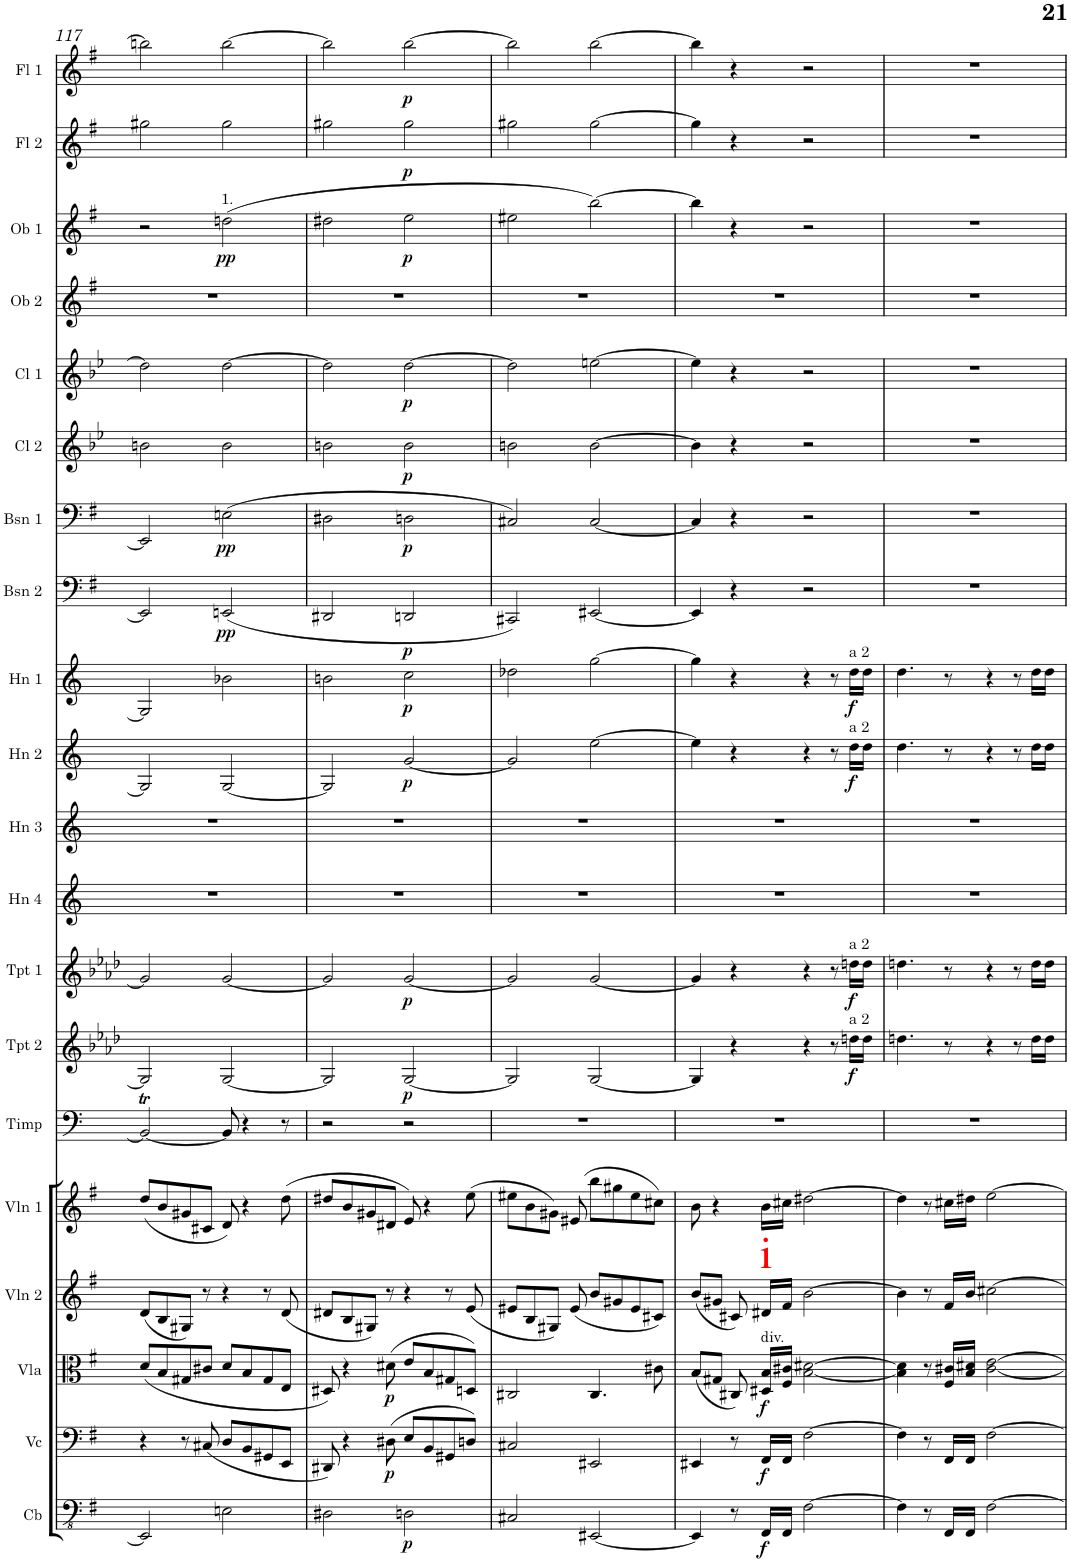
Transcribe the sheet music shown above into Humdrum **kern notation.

**kern	**dynam	**kern	**dynam	**kern	**dynam	**kern	**kern	**text	**kern	**kern	**dynam	**kern	**dynam	**kern	**kern	**kern	**dynam	**kern	**dynam	**kern	**dynam	**kern	**dynam	**kern	**dynam	**kern	**dynam	**kern	**kern	**dynam	**kern	**dynam	**kern	**dynam
*part20	*part20	*part19	*part19	*part18	*part18	*part17	*part16	*part16	*part15	*part14	*part14	*part13	*part13	*part12	*part11	*part10	*part10	*part9	*part9	*part8	*part8	*part7	*part7	*part6	*part6	*part5	*part5	*part4	*part3	*part3	*part2	*part2	*part1	*part1
*staff20	*staff20	*staff19	*staff19	*staff18	*staff18	*staff17	*staff16	*staff16	*staff15	*staff14	*staff14	*staff13	*staff13	*staff12	*staff11	*staff10	*staff10	*staff9	*staff9	*staff8	*staff8	*staff7	*staff7	*staff6	*staff6	*staff5	*staff5	*staff4	*staff3	*staff3	*staff2	*staff2	*staff1	*staff1
*I"Contrabass	*	*I"Violoncello	*	*I"Viola	*	*I"Violin 2	*I"Violin 1	*	*I"Timpani	*I"E Trumpet 2	*	*I"E Trumpet 1	*	*I"C Horn 4	*I"C Horn 3	*I"E Horn 2	*	*I"E Horn 1	*	*I"Bassoon 2	*	*I"Bassoon 1	*	*I"A Clarinet 2	*	*I"A Clarinet 1	*	*I"Oboe 2	*I"Oboe 1	*	*I"Flute 2	*	*I"Flute 1	*
*I'Cb	*	*I'Vc	*	*I'Vla	*	*I'Vln 2	*I'Vln 1	*	*I'Timp	*I'Tpt 2	*	*I'Tpt 1	*	*I'Hn 4	*I'Hn 3	*I'Hn 2	*	*I'Hn 1	*	*I'Bsn 2	*	*I'Bsn 1	*	*I'Cl 2	*	*I'Cl 1	*	*I'Ob 2	*I'Ob 1	*	*I'Fl 2	*	*I'Fl 1	*
!!LO:PB:g=z
*clefFv4	*	*clefF4	*	*clefC3	*	*clefG2	*clefG2	*	*clefF4	*clefG2	*	*clefG2	*	*clefG2	*clefG2	*clefG2	*	*clefG2	*	*clefF4	*	*clefF4	*	*clefG2	*	*clefG2	*	*clefG2	*clefG2	*	*clefG2	*	*clefG2	*
*	*	*	*	*	*	*	*	*	*	*Trd-2c-4	*	*Trd-2c-4	*	*Trd7c12	*Trd7c12	*Trd5c8	*	*Trd5c8	*	*	*	*	*	*Trd2c3	*	*Trd2c3	*	*	*	*	*	*	*	*
*k[f#]	*	*k[f#]	*	*k[f#]	*	*k[f#]	*k[f#]	*	*k[]	*k[b-e-a-d-]	*	*k[b-e-a-d-]	*	*k[]	*k[]	*k[]	*	*k[]	*	*k[f#]	*	*k[f#]	*	*k[b-e-]	*	*k[b-e-]	*	*k[f#]	*k[f#]	*	*k[f#]	*	*k[f#]	*
*M2/2	*	*M2/2	*	*M2/2	*	*M2/2	*M2/2	*	*M2/2	*M2/2	*	*M2/2	*	*M2/2	*M2/2	*M2/2	*	*M2/2	*	*M2/2	*	*M2/2	*	*M2/2	*	*M2/2	*	*M2/2	*M2/2	*	*M2/2	*	*M2/2	*
*met(c|)	*	*met(c|)	*	*met(c|)	*	*met(c|)	*met(c|)	*	*met(c|)	*met(c|)	*	*met(c|)	*	*met(c|)	*met(c|)	*met(c|)	*	*met(c|)	*	*met(c|)	*	*met(c|)	*	*met(c|)	*	*met(c|)	*	*met(c|)	*met(c|)	*	*met(c|)	*	*met(c|)	*
=117	=117	=117	=117	=117	=117	=117	=117	=117	=117	=117	=117	=117	=117	=117	=117	=117	=117	=117	=117	=117	=117	=117	=117	=117	=117	=117	=117	=117	=117	=117	=117	=117	=117	=117
2EEE#/]	.	4r	.	(8d/L	.	(8d/L	(8dd/L	.	2BB>/_	2G/]	.	2g/]	.	1r	1r	2G/]	.	2G/]	.	2EE#/]	.	2EE#/]	.	2bn\	.	2dd\]	.	1r	2r	.	2gg#X\	.	2bbn\]	.
.	.	.	.	8B/	.	8B/	8b/	.	.	.	.	.	.	.	.	.	.	.	.	.	.	.	.	.	.	.	.	.	.	.	.	.	.	.
.	.	8r	.	8G#X/	.	8G#X/J)	8g#X/	.	.	.	.	.	.	.	.	.	.	.	.	.	.	.	.	.	.	.	.	.	.	.	.	.	.	.
.	.	(8C#X/	.	8c#X/J	.	8r	8c#X/J	.	.	.	.	.	.	.	.	.	.	.	.	.	.	.	.	.	.	.	.	.	.	.	.	.	.	.
!	!	!	!	!	!	!	!	!	!	!	!	!	!	!	!	!	!	!	!	!	!	!	!	!	!	!	!	!	!LO:TX:a:t=1.	!	!	!	!	!
!	!	!	!	!	!	!	!	!	!	!	!	!	!	!	!	!	!	!	!	!	!LO:DY:b	!	!LO:DY:b	!	!	!	!	!	!	!LO:DY:b	!	!	!	!
2EEn\	.	8D/L	.	8d/L	.	4r	8d/)	.	8BB/]	[2G/	.	[2g/	.	.	.	[2G/	.	2b-X\	.	(2EEn/	pp	(2En\	pp	2b\	.	[2dd\	.	.	(2ddn\	pp	2gg#\	.	[2bb\	.
.	.	8BB/	.	8B/	.	.	4r	.	4r	.	.	.	.	.	.	.	.	.	.	.	.	.	.	.	.	.	.	.	.	.	.	.	.	.
.	.	8GG#X/	.	8G#/	.	8r	.	.	.	.	.	.	.	.	.	.	.	.	.	.	.	.	.	.	.	.	.	.	.	.	.	.	.	.
.	.	8EE/J	.	8E/J	.	(8d/	(8dd\	.	8r	.	.	.	.	.	.	.	.	.	.	.	.	.	.	.	.	.	.	.	.	.	.	.	.	.
=118	=118	=118	=118	=118	=118	=118	=118	=118	=118	=118	=118	=118	=118	=118	=118	=118	=118	=118	=118	=118	=118	=118	=118	=118	=118	=118	=118	=118	=118	=118	=118	=118	=118	=118
2DD#X\	.	8DD#X/)	.	8D#X/)	.	8d#X/L	8dd#X/L	.	2r	2G/]	.	2g/]	.	1r	1r	2G/]	.	2bn\	.	2DD#X/	.	2D#X\	.	2bn\	.	2dd\]	.	1r	2dd#X\	.	2gg#X\	.	2bb\]	.
.	.	4r	.	4r	.	8B/	8b/	.	.	.	.	.	.	.	.	.	.	.	.	.	.	.	.	.	.	.	.	.	.	.	.	.	.	.
.	.	.	.	.	.	8G#X/J)	8g#X/	.	.	.	.	.	.	.	.	.	.	.	.	.	.	.	.	.	.	.	.	.	.	.	.	.	.	.
!	!	!	!LO:DY:b	!	!LO:DY:b	!	!	!	!	!	!	!	!	!	!	!	!	!	!	!	!	!	!	!	!	!	!	!	!	!	!	!	!	!
.	.	(8D#X\	p	(8d#X\	p	8r	8d#X/J	.	.	.	.	.	.	.	.	.	.	.	.	.	.	.	.	.	.	.	.	.	.	.	.	.	.	.
!	!LO:DY:b	!	!	!	!	!	!	!	!	!	!LO:DY:b	!	!LO:DY:b	!	!	!	!LO:DY:b	!	!LO:DY:b	!	!LO:DY:b	!	!LO:DY:b	!	!LO:DY:b	!	!LO:DY:b	!	!	!LO:DY:b	!	!LO:DY:b	!	!LO:DY:b
2DDn\	p	8E/L	.	8e/L	.	4r	8e/)	.	2r	[2G/	p	[2g/	p	.	.	[2g/	p	2cc\	p	2DDn/	p	2Dn\	p	2b\	p	[2dd\	p	.	2ee\	p	2gg#\	p	[2bb\	p
.	.	8BB/	.	8B/	.	.	4r	.	.	.	.	.	.	.	.	.	.	.	.	.	.	.	.	.	.	.	.	.	.	.	.	.	.	.
.	.	8GG#X/	.	8G#X/	.	8r	.	.	.	.	.	.	.	.	.	.	.	.	.	.	.	.	.	.	.	.	.	.	.	.	.	.	.	.
.	.	8Dn/J)	.	8Dn/J)	.	(8e/	(8ee\	.	.	.	.	.	.	.	.	.	.	.	.	.	.	.	.	.	.	.	.	.	.	.	.	.	.	.
=119	=119	=119	=119	=119	=119	=119	=119	=119	=119	=119	=119	=119	=119	=119	=119	=119	=119	=119	=119	=119	=119	=119	=119	=119	=119	=119	=119	=119	=119	=119	=119	=119	=119	=119
2CC#X/	.	2C#X/	.	2C#X/	.	8e#X/L	8ee#X\L	.	1r	2G/]	.	2g/]	.	1r	1r	2g/]	.	2dd-X\	.	2CC#X/)	.	2C#X/)	.	2bn\	.	2dd\]	.	1r	2ee#X\	.	2gg#X\	.	2bb\]	.
.	.	.	.	.	.	8B/	8b\	.	.	.	.	.	.	.	.	.	.	.	.	.	.	.	.	.	.	.	.	.	.	.	.	.	.	.
.	.	.	.	.	.	8G#X/J)	8g#X\J)	.	.	.	.	.	.	.	.	.	.	.	.	.	.	.	.	.	.	.	.	.	.	.	.	.	.	.
.	.	.	.	.	.	(8e#/	(8e#X/	.	.	.	.	.	.	.	.	.	.	.	.	.	.	.	.	.	.	.	.	.	.	.	.	.	.	.
[2EEE#X/	.	2EE#X/	.	4.C#/	.	8b/L	8bb\L	.	.	[2G/	.	[2g/	.	.	.	[2ee\	.	[2gg\	.	[2EE#X/	.	[2C#/	.	[2b\	.	[2een\	.	.	[2bb\)	.	[2gg#\	.	[2bb\	.
.	.	.	.	.	.	8g#X/	8gg#X\	.	.	.	.	.	.	.	.	.	.	.	.	.	.	.	.	.	.	.	.	.	.	.	.	.	.	.
.	.	.	.	.	.	8e#/	8ee#\	.	.	.	.	.	.	.	.	.	.	.	.	.	.	.	.	.	.	.	.	.	.	.	.	.	.	.
.	.	.	.	8c#X\	.	8c#X/J)	8cc#X\J)	.	.	.	.	.	.	.	.	.	.	.	.	.	.	.	.	.	.	.	.	.	.	.	.	.	.	.
=120	=120	=120	=120	=120	=120	=120	=120	=120	=120	=120	=120	=120	=120	=120	=120	=120	=120	=120	=120	=120	=120	=120	=120	=120	=120	=120	=120	=120	=120	=120	=120	=120	=120	=120
4EEE#/]	.	4EE#X/	.	(8B/L	.	(8b/L	8b\	.	1r	4G/]	.	4g/]	.	1r	1r	4ee\]	.	4gg\]	.	4EE#/]	.	4C#/]	.	4b\]	.	4ee\]	.	1r	4bb\]	.	4gg#\]	.	4bb\]	.
.	.	.	.	8G#X/J	.	8g#X/J	4r	.	.	.	.	.	.	.	.	.	.	.	.	.	.	.	.	.	.	.	.	.	.	.	.	.	.	.
8r	.	8r	.	8C#X/)	.	8c#X/)	.	.	.	4r	.	4r	.	.	.	4r	.	4r	.	4r	.	4r	.	4r	.	4r	.	.	4r	.	4r	.	4r	.
!	!	!	!	!LO:TX:a:t=div.	!	!	!	!	!	!	!	!	!	!	!	!	!	!	!	!	!	!	!	!	!	!	!	!	!	!	!	!	!	!
!	!LO:DY:b	!	!LO:DY:b	!	!LO:DY:b	!	!	!LO:LY:b:color=#FF0000	!	!	!	!	!	!	!	!	!	!	!	!	!	!	!	!	!	!	!	!	!	!	!	!	!	!
16FFF#/LL	f	16FF#/LL	f	16D#X/ 16B/LL	f	16d#X/LL	16b\LL	i	.	.	.	.	.	.	.	.	.	.	.	.	.	.	.	.	.	.	.	.	.	.	.	.	.	.
16FFF#/JJ	.	16FF#/JJ	.	16F#/ 16c#X/JJ	.	16f#/JJ	16cc#X\JJ	.	.	.	.	.	.	.	.	.	.	.	.	.	.	.	.	.	.	.	.	.	.	.	.	.	.	.
[2FF#\	.	[2F#\	.	[2B\ [2d#X\	.	[2b\	[2dd#X\	.	.	4r	.	4r	.	.	.	4r	.	4r	.	2r	.	2r	.	2r	.	2r	.	.	2r	.	2r	.	2r	.
.	.	.	.	.	.	.	.	.	.	8r	.	8r	.	.	.	8r	.	8r	.	.	.	.	.	.	.	.	.	.	.	.	.	.	.	.
!	!	!	!	!	!	!	!	!	!	!	!	!	!	!	!	!	!	!LO:TX:a:t=a 2	!	!	!	!	!	!	!	!	!	!	!	!	!	!	!	!
!	!	!	!	!	!	!	!	!	!	!	!	!	!	!	!	!LO:TX:a:t=a 2	!	!	!	!	!	!	!	!	!	!	!	!	!	!	!	!	!	!
!	!	!	!	!	!	!	!	!	!	!	!	!LO:TX:a:t=a 2	!	!	!	!	!	!	!	!	!	!	!	!	!	!	!	!	!	!	!	!	!	!
!	!	!	!	!	!	!	!	!	!	!LO:TX:a:t=a 2	!	!	!	!	!	!	!	!	!	!	!	!	!	!	!	!	!	!	!	!	!	!	!	!
!	!	!	!	!	!	!	!	!	!	!	!LO:DY:b	!	!LO:DY:b	!	!	!	!LO:DY:b	!	!LO:DY:b	!	!	!	!	!	!	!	!	!	!	!	!	!	!	!
.	.	.	.	.	.	.	.	.	.	16ddn\LL	f	16ddn\LL	f	.	.	16dd\LL	f	16dd\LL	f	.	.	.	.	.	.	.	.	.	.	.	.	.	.	.
.	.	.	.	.	.	.	.	.	.	16dd\JJ	.	16dd\JJ	.	.	.	16dd\JJ	.	16dd\JJ	.	.	.	.	.	.	.	.	.	.	.	.	.	.	.	.
=121	=121	=121	=121	=121	=121	=121	=121	=121	=121	=121	=121	=121	=121	=121	=121	=121	=121	=121	=121	=121	=121	=121	=121	=121	=121	=121	=121	=121	=121	=121	=121	=121	=121	=121
4FF#\]	.	4F#\]	.	4B\] 4d#\]	.	4b\]	4dd#\]	.	1r	4.ddn\	.	4.ddn\	.	1r	1r	4.dd\	.	4.dd\	.	1r	.	1r	.	1r	.	1r	.	1r	1r	.	1r	.	1r	.
8r	.	8r	.	8r	.	8r	8r	.	.	.	.	.	.	.	.	.	.	.	.	.	.	.	.	.	.	.	.	.	.	.	.	.	.	.
16FFF#/LL	.	16FF#/LL	.	16F#/ 16c#X/LL	.	16f#/LL	16cc#X\LL	.	.	8r	.	8r	.	.	.	8r	.	8r	.	.	.	.	.	.	.	.	.	.	.	.	.	.	.	.
16FFF#/JJ	.	16FF#/JJ	.	16B/ 16d#X/JJ	.	16b/JJ	16dd#X\JJ	.	.	.	.	.	.	.	.	.	.	.	.	.	.	.	.	.	.	.	.	.	.	.	.	.	.	.
[2FF#\	.	[2F#\	.	[2c#\ [2e\	.	[2cc#X\	[2ee\	.	.	4r	.	4r	.	.	.	4r	.	4r	.	.	.	.	.	.	.	.	.	.	.	.	.	.	.	.
.	.	.	.	.	.	.	.	.	.	8r	.	8r	.	.	.	8r	.	8r	.	.	.	.	.	.	.	.	.	.	.	.	.	.	.	.
.	.	.	.	.	.	.	.	.	.	16dd\LL	.	16dd\LL	.	.	.	16dd\LL	.	16dd\LL	.	.	.	.	.	.	.	.	.	.	.	.	.	.	.	.
.	.	.	.	.	.	.	.	.	.	16dd\JJ	.	16dd\JJ	.	.	.	16dd\JJ	.	16dd\JJ	.	.	.	.	.	.	.	.	.	.	.	.	.	.	.	.
=	=	=	=	=	=	=	=	=	=	=	=	=	=	=	=	=	=	=	=	=	=	=	=	=	=	=	=	=	=	=	=	=	=	=
*-	*-	*-	*-	*-	*-	*-	*-	*-	*-	*-	*-	*-	*-	*-	*-	*-	*-	*-	*-	*-	*-	*-	*-	*-	*-	*-	*-	*-	*-	*-	*-	*-	*-	*-
